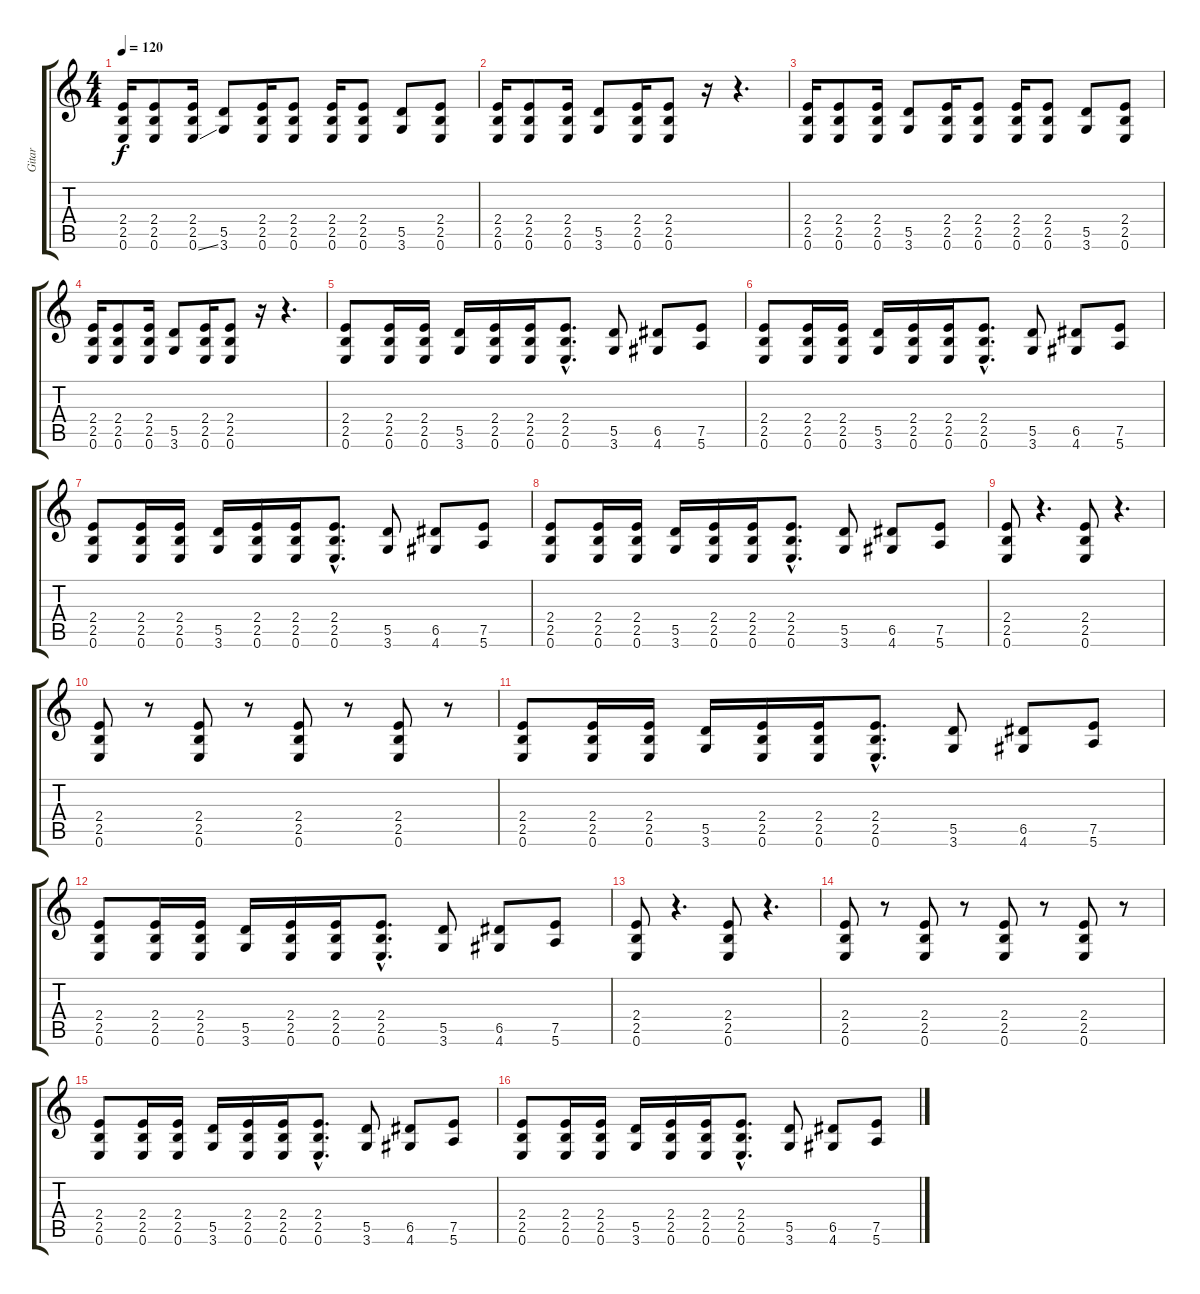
\track ("Gitar" "Gitar") {instrument distortionguitar}
\staff {score tabs}
\tuning (E4 B3 G3 D3 A2 E2) {hide}
\ts (4 4)
\tempo 120
\clef g2
\ks c
(2.4 2.5 0.6).16{dy f instrument distortionguitar} (2.4 2.5 0.6).8 (2.4 2.5 0.6{ss}).16 (5.5 3.6).8 (2.4 2.5 0.6).16 (2.4 2.5 0.6).8 (2.4 2.5 0.6).16 (2.4 2.5 0.6).8 (5.5 3.6).8 (2.4 2.5 0.6).8 |
(2.4 2.5 0.6).16 (2.4 2.5 0.6).8 (2.4 2.5 0.6).16 (5.5 3.6).8 (2.4 2.5 0.6).16 (2.4 2.5 0.6).8 r.16 r.4{d} |
(2.4 2.5 0.6).16 (2.4 2.5 0.6).8 (2.4 2.5 0.6).16 (5.5 3.6).8 (2.4 2.5 0.6).16 (2.4 2.5 0.6).8 (2.4 2.5 0.6).16 (2.4 2.5 0.6).8 (5.5 3.6).8 (2.4 2.5 0.6).8 |
(2.4 2.5 0.6).16 (2.4 2.5 0.6).8 (2.4 2.5 0.6).16 (5.5 3.6).8 (2.4 2.5 0.6).16 (2.4 2.5 0.6).8 r.16 r.4{d} |
(2.4 2.5 0.6).8 (2.4 2.5 0.6).16 (2.4 2.5 0.6).16 (5.5 3.6).16 (2.4 2.5 0.6).16 (2.4 2.5 0.6).16 (2.4{hac} 2.5{hac} 0.6{hac}).8{d} (5.5 3.6).8 (6.5 4.6).8 (7.5 5.6).8 |
(2.4 2.5 0.6).8 (2.4 2.5 0.6).16 (2.4 2.5 0.6).16 (5.5 3.6).16 (2.4 2.5 0.6).16 (2.4 2.5 0.6).16 (2.4{hac} 2.5{hac} 0.6{hac}).8{d} (5.5 3.6).8 (6.5 4.6).8 (7.5 5.6).8 |
(2.4 2.5 0.6).8 (2.4 2.5 0.6).16 (2.4 2.5 0.6).16 (5.5 3.6).16 (2.4 2.5 0.6).16 (2.4 2.5 0.6).16 (2.4{hac} 2.5{hac} 0.6{hac}).8{d} (5.5 3.6).8 (6.5 4.6).8 (7.5 5.6).8 |
(2.4 2.5 0.6).8 (2.4 2.5 0.6).16 (2.4 2.5 0.6).16 (5.5 3.6).16 (2.4 2.5 0.6).16 (2.4 2.5 0.6).16 (2.4{hac} 2.5{hac} 0.6{hac}).8{d} (5.5 3.6).8 (6.5 4.6).8 (7.5 5.6).8 |
(2.4 2.5 0.6).8 r.4{d} (2.4 2.5 0.6).8 r.4{d} |
(2.4 2.5 0.6).8 r.8 (2.4 2.5 0.6).8 r.8 (2.4 2.5 0.6).8 r.8 (2.4 2.5 0.6).8 r.8 |
(2.4 2.5 0.6).8 (2.4 2.5 0.6).16 (2.4 2.5 0.6).16 (5.5 3.6).16 (2.4 2.5 0.6).16 (2.4 2.5 0.6).16 (2.4{hac} 2.5{hac} 0.6{hac}).8{d} (5.5 3.6).8 (6.5 4.6).8 (7.5 5.6).8 |
(2.4 2.5 0.6).8 (2.4 2.5 0.6).16 (2.4 2.5 0.6).16 (5.5 3.6).16 (2.4 2.5 0.6).16 (2.4 2.5 0.6).16 (2.4{hac} 2.5{hac} 0.6{hac}).8{d} (5.5 3.6).8 (6.5 4.6).8 (7.5 5.6).8 |
(2.4 2.5 0.6).8 r.4{d} (2.4 2.5 0.6).8 r.4{d} |
(2.4 2.5 0.6).8 r.8 (2.4 2.5 0.6).8 r.8 (2.4 2.5 0.6).8 r.8 (2.4 2.5 0.6).8 r.8 |
(2.4 2.5 0.6).8 (2.4 2.5 0.6).16 (2.4 2.5 0.6).16 (5.5 3.6).16 (2.4 2.5 0.6).16 (2.4 2.5 0.6).16 (2.4{hac} 2.5{hac} 0.6{hac}).8{d} (5.5 3.6).8 (6.5 4.6).8 (7.5 5.6).8 |
(2.4 2.5 0.6).8 (2.4 2.5 0.6).16 (2.4 2.5 0.6).16 (5.5 3.6).16 (2.4 2.5 0.6).16 (2.4 2.5 0.6).16 (2.4{hac} 2.5{hac} 0.6{hac}).8{d} (5.5 3.6).8 (6.5 4.6).8 (7.5 5.6).8
